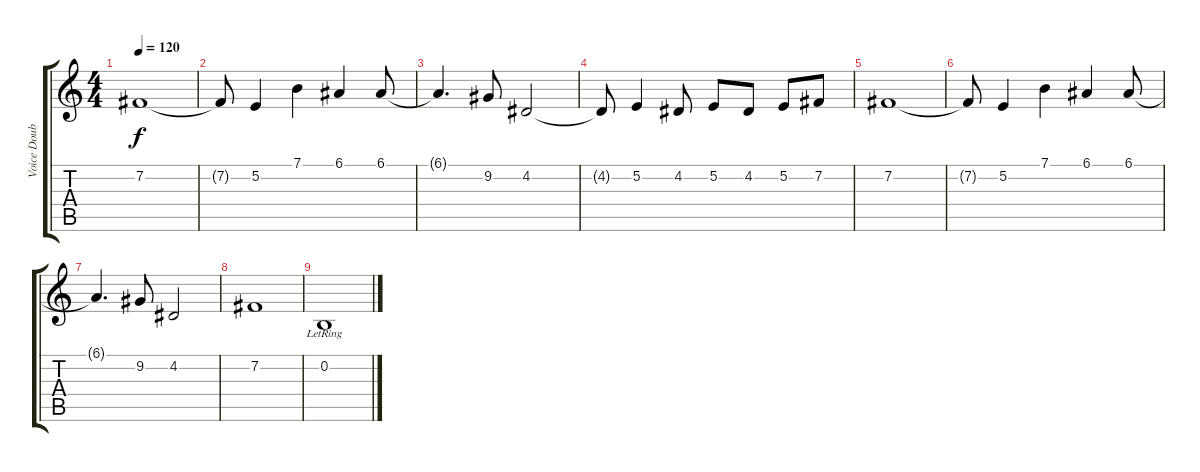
\track ("Voice Double" "Voice Doub") {instrument synthvoice}
\staff {score tabs}
\tuning (E4 B3 G3 D3 A2 E2) {hide}
\ts (4 4)
\tempo 120
\clef g2
\ks c
7.2.1{dy f} |
7.2{t}.8 5.2.4 7.1.4 6.1.4 6.1.8 |
6.1{t}.4{d} 9.2.8 4.2.2 |
4.2{t}.8 5.2.4 4.2.8 5.2.8 4.2.8 5.2.8 7.2.8 |
7.2.1 |
7.2{t}.8 5.2.4 7.1.4 6.1.4 6.1.8 |
6.1{t}.4{d} 9.2.8 4.2.2 |
7.2.1 |
0.2{lr}.1
